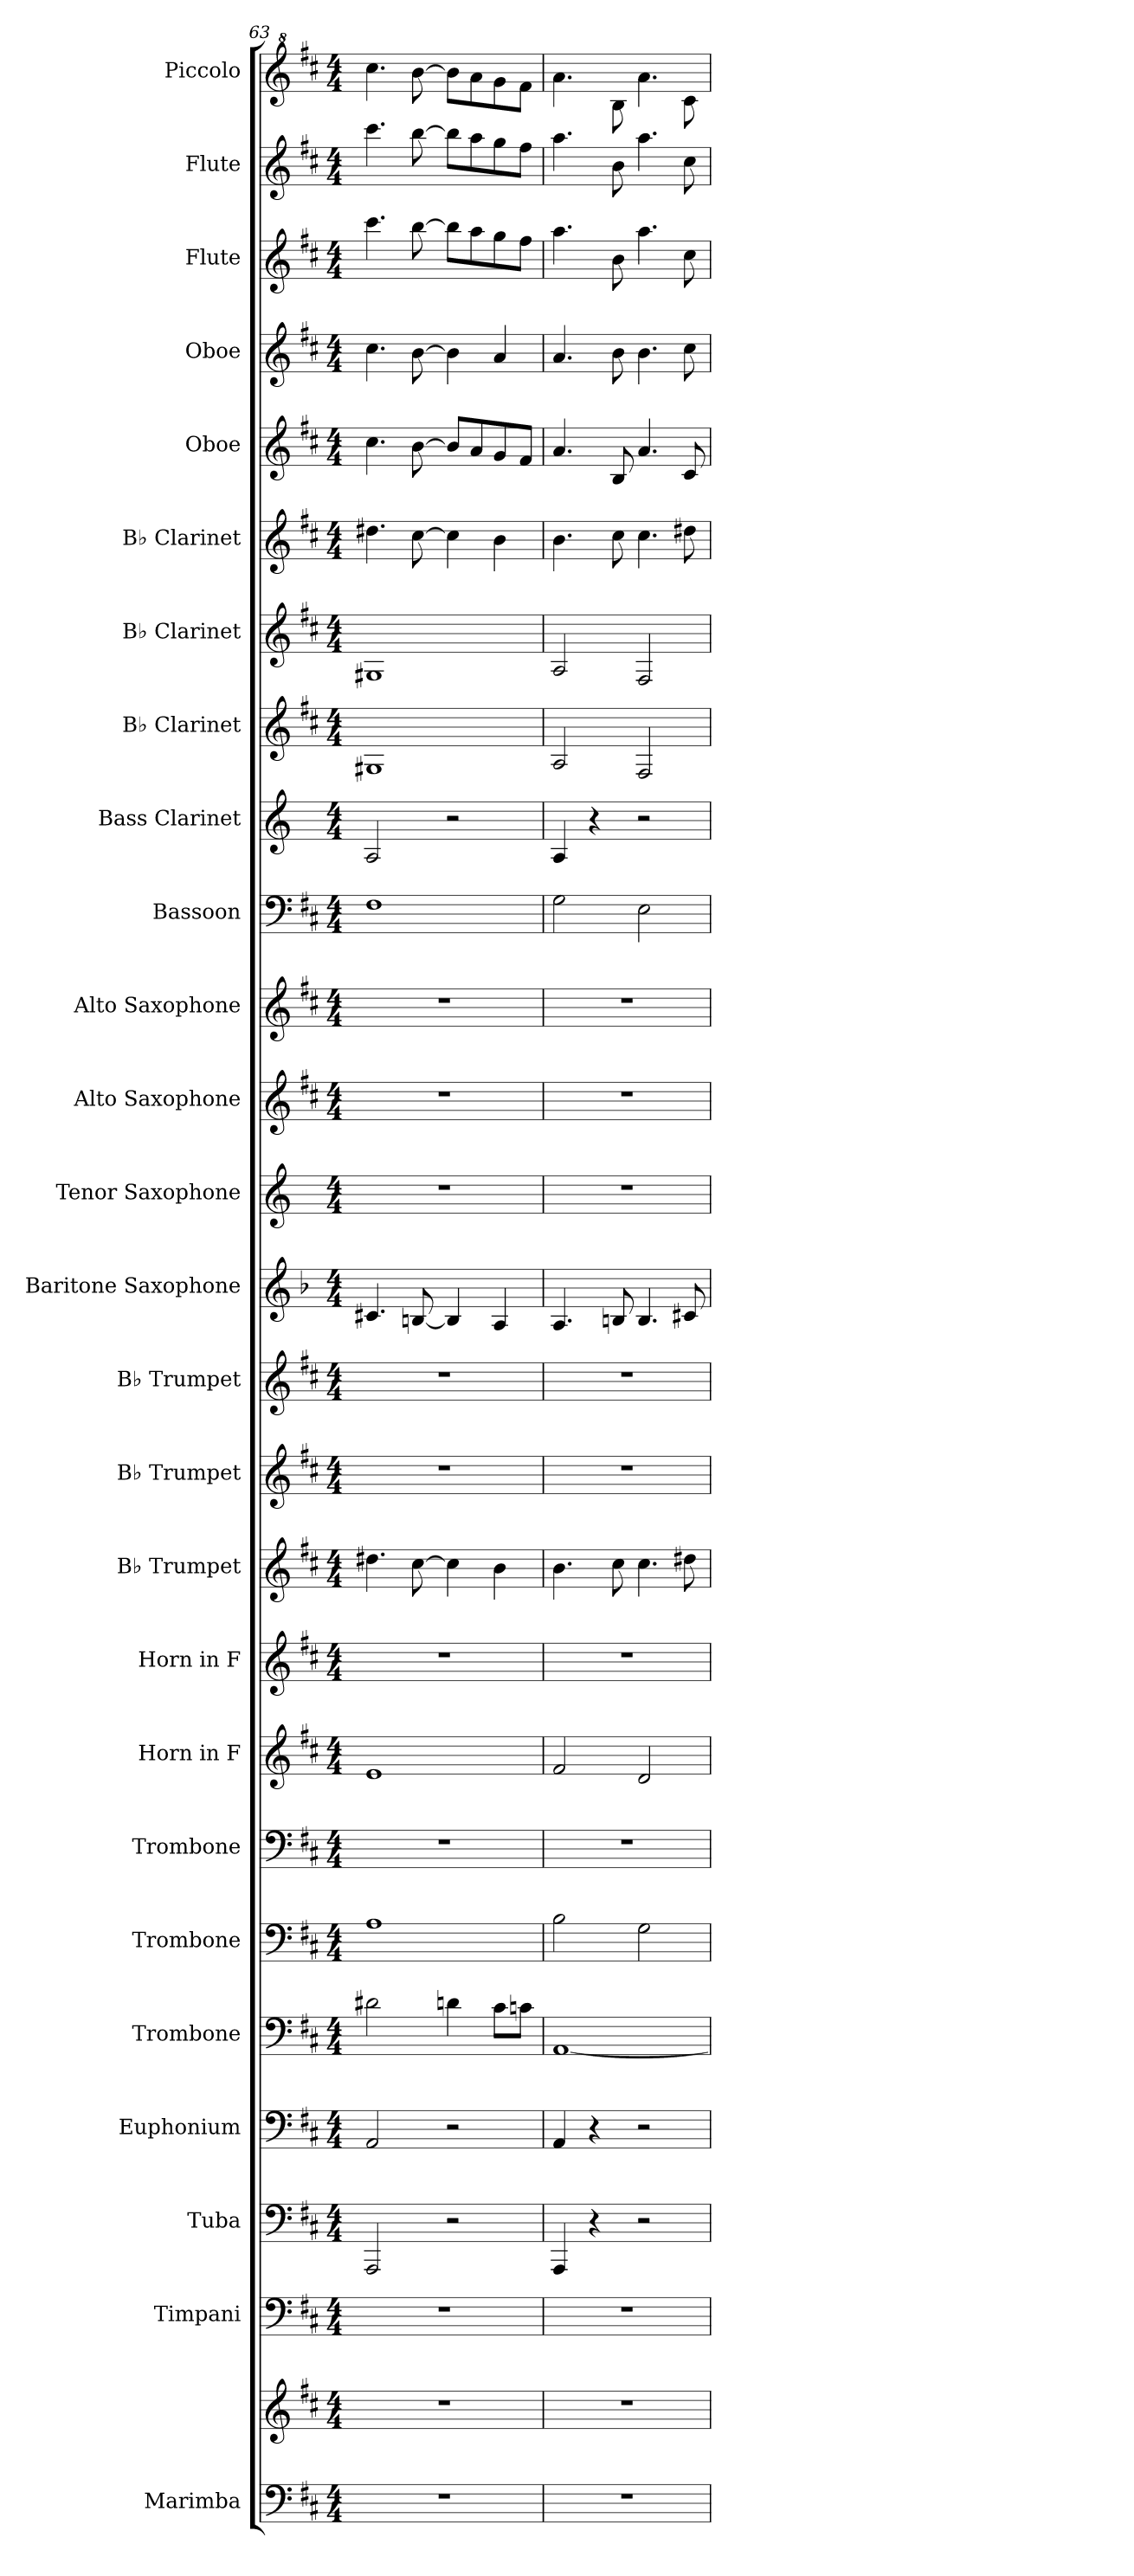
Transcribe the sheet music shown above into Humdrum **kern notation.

**kern	**kern	**kern	**kern	**kern	**kern	**kern	**kern	**kern	**kern	**kern	**kern	**kern	**kern	**kern	**kern	**kern	**kern	**kern	**kern	**kern	**kern	**kern	**kern	**kern	**kern	**kern
*part26	*part26	*part25	*part24	*part23	*part22	*part21	*part20	*part19	*part18	*part17	*part16	*part15	*part14	*part13	*part12	*part11	*part10	*part9	*part8	*part7	*part6	*part5	*part4	*part3	*part2	*part1
*staff27	*staff26	*staff25	*staff24	*staff23	*staff22	*staff21	*staff20	*staff19	*staff18	*staff17	*staff16	*staff15	*staff14	*staff13	*staff12	*staff11	*staff10	*staff9	*staff8	*staff7	*staff6	*staff5	*staff4	*staff3	*staff2	*staff1
*I"Marimba	*	*I"Timpani	*I"Tuba	*I"Euphonium	*I"Trombone	*I"Trombone	*I"Trombone	*I"Horn in F	*I"Horn in F	*I"B♭ Trumpet	*I"B♭ Trumpet	*I"B♭ Trumpet	*I"Baritone Saxophone	*I"Tenor Saxophone	*I"Alto Saxophone	*I"Alto Saxophone	*I"Bassoon	*I"Bass Clarinet	*I"B♭ Clarinet	*I"B♭ Clarinet	*I"B♭ Clarinet	*I"Oboe	*I"Oboe	*I"Flute	*I"Flute	*I"Piccolo
*I'Mrm.	*	*I'Timp.	*I'Tba.	*I'Euph.	*I'Tbn.	*I'Tbn.	*I'Tbn.	*	*	*I'B♭ Tpt.	*I'B♭ Tpt.	*I'B♭ Tpt.	*I'Bar. Sax.	*I'T. Sax.	*I'A. Sax.	*I'A. Sax.	*I'Bsn.	*I'B. Cl.	*I'B♭ Cl.	*I'B♭ Cl.	*I'B♭ Cl.	*I'Ob.	*I'Ob.	*I'Fl.	*I'Fl.	*I'Picc.
*clefF4	*clefG2	*clefF4	*clefF4	*clefF4	*clefF4	*clefF4	*clefF4	*clefG2	*clefG2	*clefG2	*clefG2	*clefG2	*clefG2	*clefG2	*clefG2	*clefG2	*clefF4	*clefG2	*clefG2	*clefG2	*clefG2	*clefG2	*clefG2	*clefG2	*clefG2	*clefG^2
*	*	*	*	*	*	*	*	*ITrd4c7	*ITrd4c7	*ITrd1c2	*ITrd1c2	*ITrd1c2	*ITrd12c21	*ITrd8c14	*ITrd5c9	*ITrd5c9	*	*ITrd8c14	*ITrd1c2	*ITrd1c2	*ITrd1c2	*	*	*	*	*ITrd-7c-12
*k[f#c#]	*k[f#c#]	*k[f#c#]	*k[f#c#]	*k[f#c#]	*k[f#c#]	*k[f#c#]	*k[f#c#]	*k[f#]	*k[f#]	*k[]	*k[]	*k[]	*k[b-]	*k[]	*k[b-]	*k[b-]	*k[f#c#]	*k[]	*k[]	*k[]	*k[]	*k[f#c#]	*k[f#c#]	*k[f#c#]	*k[f#c#]	*k[f#c#]
*M4/4	*M4/4	*M4/4	*M4/4	*M4/4	*M4/4	*M4/4	*M4/4	*M4/4	*M4/4	*M4/4	*M4/4	*M4/4	*M4/4	*M4/4	*M4/4	*M4/4	*M4/4	*M4/4	*M4/4	*M4/4	*M4/4	*M4/4	*M4/4	*M4/4	*M4/4	*M4/4
=63	=63	=63	=63	=63	=63	=63	=63	=63	=63	=63	=63	=63	=63	=63	=63	=63	=63	=63	=63	=63	=63	=63	=63	=63	=63	=63
1r	1r	1r	2AAA/	2AA/	2d#X\	1A	1r	1A	1r	4.cc#X\	1r	1r	4.C#X/	1r	1r	1r	1F#	2AA/	1F#X	1F#X	4.cc#X\	4.cc#\	4.cc#\	4.ccc#\	4.ccc#\	4.cccc#\
.	.	.	.	.	.	.	.	.	.	[8b\	.	.	[8BBn/	.	.	.	.	.	.	.	[8b\	[8b\	[8b\	[8bb\	[8bb\	[8bbb\
.	.	.	2r	2r	4dn\	.	.	.	.	4b\]	.	.	4BB/]	.	.	.	.	2r	.	.	4b\]	8b/L]	4b\]	8bb\L]	8bb\L]	8bbb\L]
.	.	.	.	.	.	.	.	.	.	.	.	.	.	.	.	.	.	.	.	.	.	8a/	.	8aa\	8aa\	8aaa\
.	.	.	.	.	8c#\L	.	.	.	.	4a\	.	.	4AA/	.	.	.	.	.	.	.	4a\	8g/	4a/	8gg\	8gg\	8ggg\
.	.	.	.	.	8cn\J	.	.	.	.	.	.	.	.	.	.	.	.	.	.	.	.	8f#/J	.	8ff#\J	8ff#\J	8fff#\J
=64	=64	=64	=64	=64	=64	=64	=64	=64	=64	=64	=64	=64	=64	=64	=64	=64	=64	=64	=64	=64	=64	=64	=64	=64	=64	=64
1r	1r	1r	4AAA/	4AA/	[1AA	2B\	1r	2B/	1r	4.a\	1r	1r	4.AA/	1r	1r	1r	2G\	4AA/	2G/	2G/	4.a\	4.a/	4.a/	4.aa\	4.aa\	4.aaa\
.	.	.	4r	4r	.	.	.	.	.	.	.	.	.	.	.	.	.	4r	.	.	.	.	.	.	.	.
.	.	.	.	.	.	.	.	.	.	8b\	.	.	8BBn/	.	.	.	.	.	.	.	8b\	8B/	8b\	8b\	8b\	8bb\
.	.	.	2r	2r	.	2G\	.	2G/	.	4.b\	.	.	4.BB/	.	.	.	2E\	2r	2E/	2E/	4.b\	4.a/	4.b\	4.aa\	4.aa\	4.aaa\
.	.	.	.	.	.	.	.	.	.	8cc#X\	.	.	8C#X/	.	.	.	.	.	.	.	8cc#X\	8c#/	8cc#\	8cc#\	8cc#\	8ccc#\
=	=	=	=	=	=	=	=	=	=	=	=	=	=	=	=	=	=	=	=	=	=	=	=	=	=	=
*-	*-	*-	*-	*-	*-	*-	*-	*-	*-	*-	*-	*-	*-	*-	*-	*-	*-	*-	*-	*-	*-	*-	*-	*-	*-	*-
